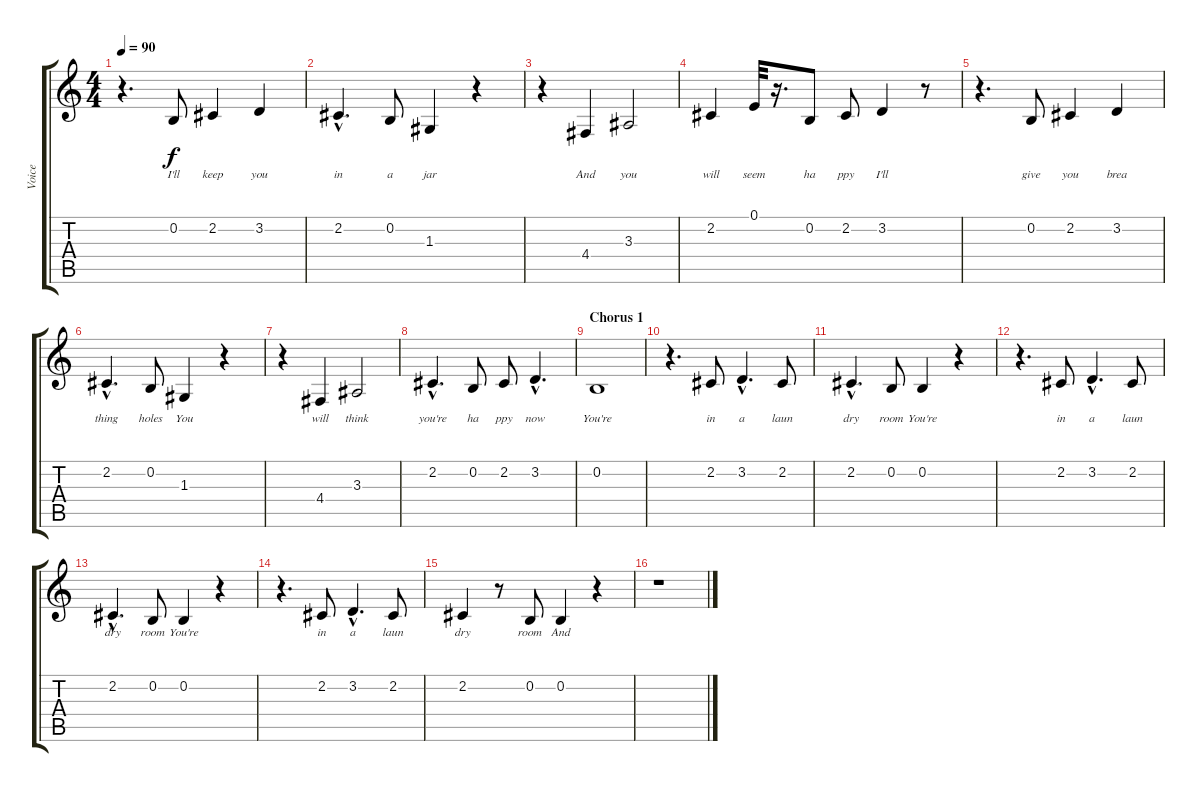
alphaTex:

\track ("Voice" "Voice") {instrument flute}
\staff {score tabs}
\tuning (E4 B3 G3 D3 A2 E2) {hide}
\ts (4 4)
\tempo 90
\clef g2
\ks c
r.4{d dy f} 0.2.8{lyrics (0 "I'll") lyrics (1 "") lyrics (2 "") lyrics (3 "") lyrics (4 "")} 2.2.4{lyrics (0 "keep") lyrics (1 "") lyrics (2 "") lyrics (3 "") lyrics (4 "")} 3.2.4{lyrics (0 "you") lyrics (1 "") lyrics (2 "") lyrics (3 "") lyrics (4 "")} |
2.2{hac}.4{d lyrics (0 "in") lyrics (1 "") lyrics (2 "") lyrics (3 "") lyrics (4 "")} 0.2.8{lyrics (0 "a") lyrics (1 "") lyrics (2 "") lyrics (3 "") lyrics (4 "")} 1.3.4{lyrics (0 "jar") lyrics (1 "") lyrics (2 "") lyrics (3 "") lyrics (4 "")} r.4 |
r.4 4.4.4{lyrics (0 "And") lyrics (1 "") lyrics (2 "") lyrics (3 "") lyrics (4 "")} 3.3.2{lyrics (0 "you") lyrics (1 "") lyrics (2 "") lyrics (3 "") lyrics (4 "")} |
2.2.4{lyrics (0 "will") lyrics (1 "") lyrics (2 "") lyrics (3 "") lyrics (4 "")} 0.1.32{lyrics (0 "seem") lyrics (1 "") lyrics (2 "") lyrics (3 "") lyrics (4 "")} r.16{d} 0.2.8{lyrics (0 "ha") lyrics (1 "") lyrics (2 "") lyrics (3 "") lyrics (4 "")} 2.2.8{lyrics (0 "ppy") lyrics (1 "") lyrics (2 "") lyrics (3 "") lyrics (4 "")} 3.2.4{lyrics (0 "I'll") lyrics (1 "") lyrics (2 "") lyrics (3 "") lyrics (4 "")} r.8 |
r.4{d} 0.2.8{lyrics (0 "give") lyrics (1 "") lyrics (2 "") lyrics (3 "") lyrics (4 "")} 2.2.4{lyrics (0 "you") lyrics (1 "") lyrics (2 "") lyrics (3 "") lyrics (4 "")} 3.2.4{lyrics (0 "brea") lyrics (1 "") lyrics (2 "") lyrics (3 "") lyrics (4 "")} |
2.2{hac}.4{d lyrics (0 "thing") lyrics (1 "") lyrics (2 "") lyrics (3 "") lyrics (4 "")} 0.2.8{lyrics (0 "holes") lyrics (1 "") lyrics (2 "") lyrics (3 "") lyrics (4 "")} 1.3.4{lyrics (0 "You") lyrics (1 "") lyrics (2 "") lyrics (3 "") lyrics (4 "")} r.4 |
r.4 4.4.4{lyrics (0 "will") lyrics (1 "") lyrics (2 "") lyrics (3 "") lyrics (4 "")} 3.3.2{lyrics (0 "think") lyrics (1 "") lyrics (2 "") lyrics (3 "") lyrics (4 "")} |
2.2{hac}.4{d lyrics (0 "you're") lyrics (1 "") lyrics (2 "") lyrics (3 "") lyrics (4 "")} 0.2.8{lyrics (0 "ha") lyrics (1 "") lyrics (2 "") lyrics (3 "") lyrics (4 "")} 2.2.8{lyrics (0 "ppy") lyrics (1 "") lyrics (2 "") lyrics (3 "") lyrics (4 "")} 3.2{hac}.4{d lyrics (0 "now") lyrics (1 "") lyrics (2 "") lyrics (3 "") lyrics (4 "")} |
\section ("" "Chorus 1")
0.2.1{lyrics (0 "You're") lyrics (1 "") lyrics (2 "") lyrics (3 "") lyrics (4 "")} |
r.4{d} 2.2.8{lyrics (0 "in") lyrics (1 "") lyrics (2 "") lyrics (3 "") lyrics (4 "")} 3.2{hac}.4{d lyrics (0 "a") lyrics (1 "") lyrics (2 "") lyrics (3 "") lyrics (4 "")} 2.2.8{lyrics (0 "laun") lyrics (1 "") lyrics (2 "") lyrics (3 "") lyrics (4 "")} |
2.2{hac}.4{d lyrics (0 "dry") lyrics (1 "") lyrics (2 "") lyrics (3 "") lyrics (4 "")} 0.2.8{lyrics (0 "room") lyrics (1 "") lyrics (2 "") lyrics (3 "") lyrics (4 "")} 0.2.4{lyrics (0 "You're") lyrics (1 "") lyrics (2 "") lyrics (3 "") lyrics (4 "")} r.4 |
r.4{d} 2.2.8{lyrics (0 "in") lyrics (1 "") lyrics (2 "") lyrics (3 "") lyrics (4 "")} 3.2{hac}.4{d lyrics (0 "a") lyrics (1 "") lyrics (2 "") lyrics (3 "") lyrics (4 "")} 2.2.8{lyrics (0 "laun") lyrics (1 "") lyrics (2 "") lyrics (3 "") lyrics (4 "")} |
2.2{hac}.4{d lyrics (0 "dry") lyrics (1 "") lyrics (2 "") lyrics (3 "") lyrics (4 "")} 0.2.8{lyrics (0 "room") lyrics (1 "") lyrics (2 "") lyrics (3 "") lyrics (4 "")} 0.2.4{lyrics (0 "You're") lyrics (1 "") lyrics (2 "") lyrics (3 "") lyrics (4 "")} r.4 |
r.4{d} 2.2.8{lyrics (0 "in") lyrics (1 "") lyrics (2 "") lyrics (3 "") lyrics (4 "")} 3.2{hac}.4{d lyrics (0 "a") lyrics (1 "") lyrics (2 "") lyrics (3 "") lyrics (4 "")} 2.2.8{lyrics (0 "laun") lyrics (1 "") lyrics (2 "") lyrics (3 "") lyrics (4 "")} |
2.2.4{lyrics (0 "dry") lyrics (1 "") lyrics (2 "") lyrics (3 "") lyrics (4 "")} r.8 0.2.8{lyrics (0 "room") lyrics (1 "") lyrics (2 "") lyrics (3 "") lyrics (4 "")} 0.2.4{lyrics (0 "And") lyrics (1 "") lyrics (2 "") lyrics (3 "") lyrics (4 "")} r.4 |
r.1
